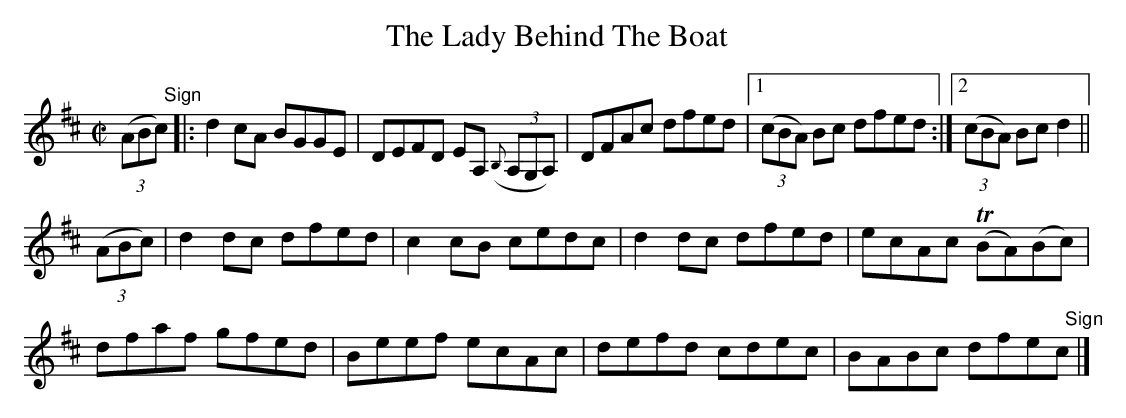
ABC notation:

X:1
T: The Lady Behind The Boat
M: C|
L: 1/8
K: D
((3AB"   Sign"c) |: d2 cA BGGE | DEFD EA, ((3{B,}A,G,A,) | DFAc dfed |1 ((3cBA) Bc dfed :|2 ((3cBA) Bc d2||
((3ABc)|  d2 dc dfed | c2 cB cedc | d2 dc dfed | ecAc (TBA)(Bc)|
          dfaf  gfed | Beef  ecAc | defd  cdec | BABc dfe"   Sign"c |]
